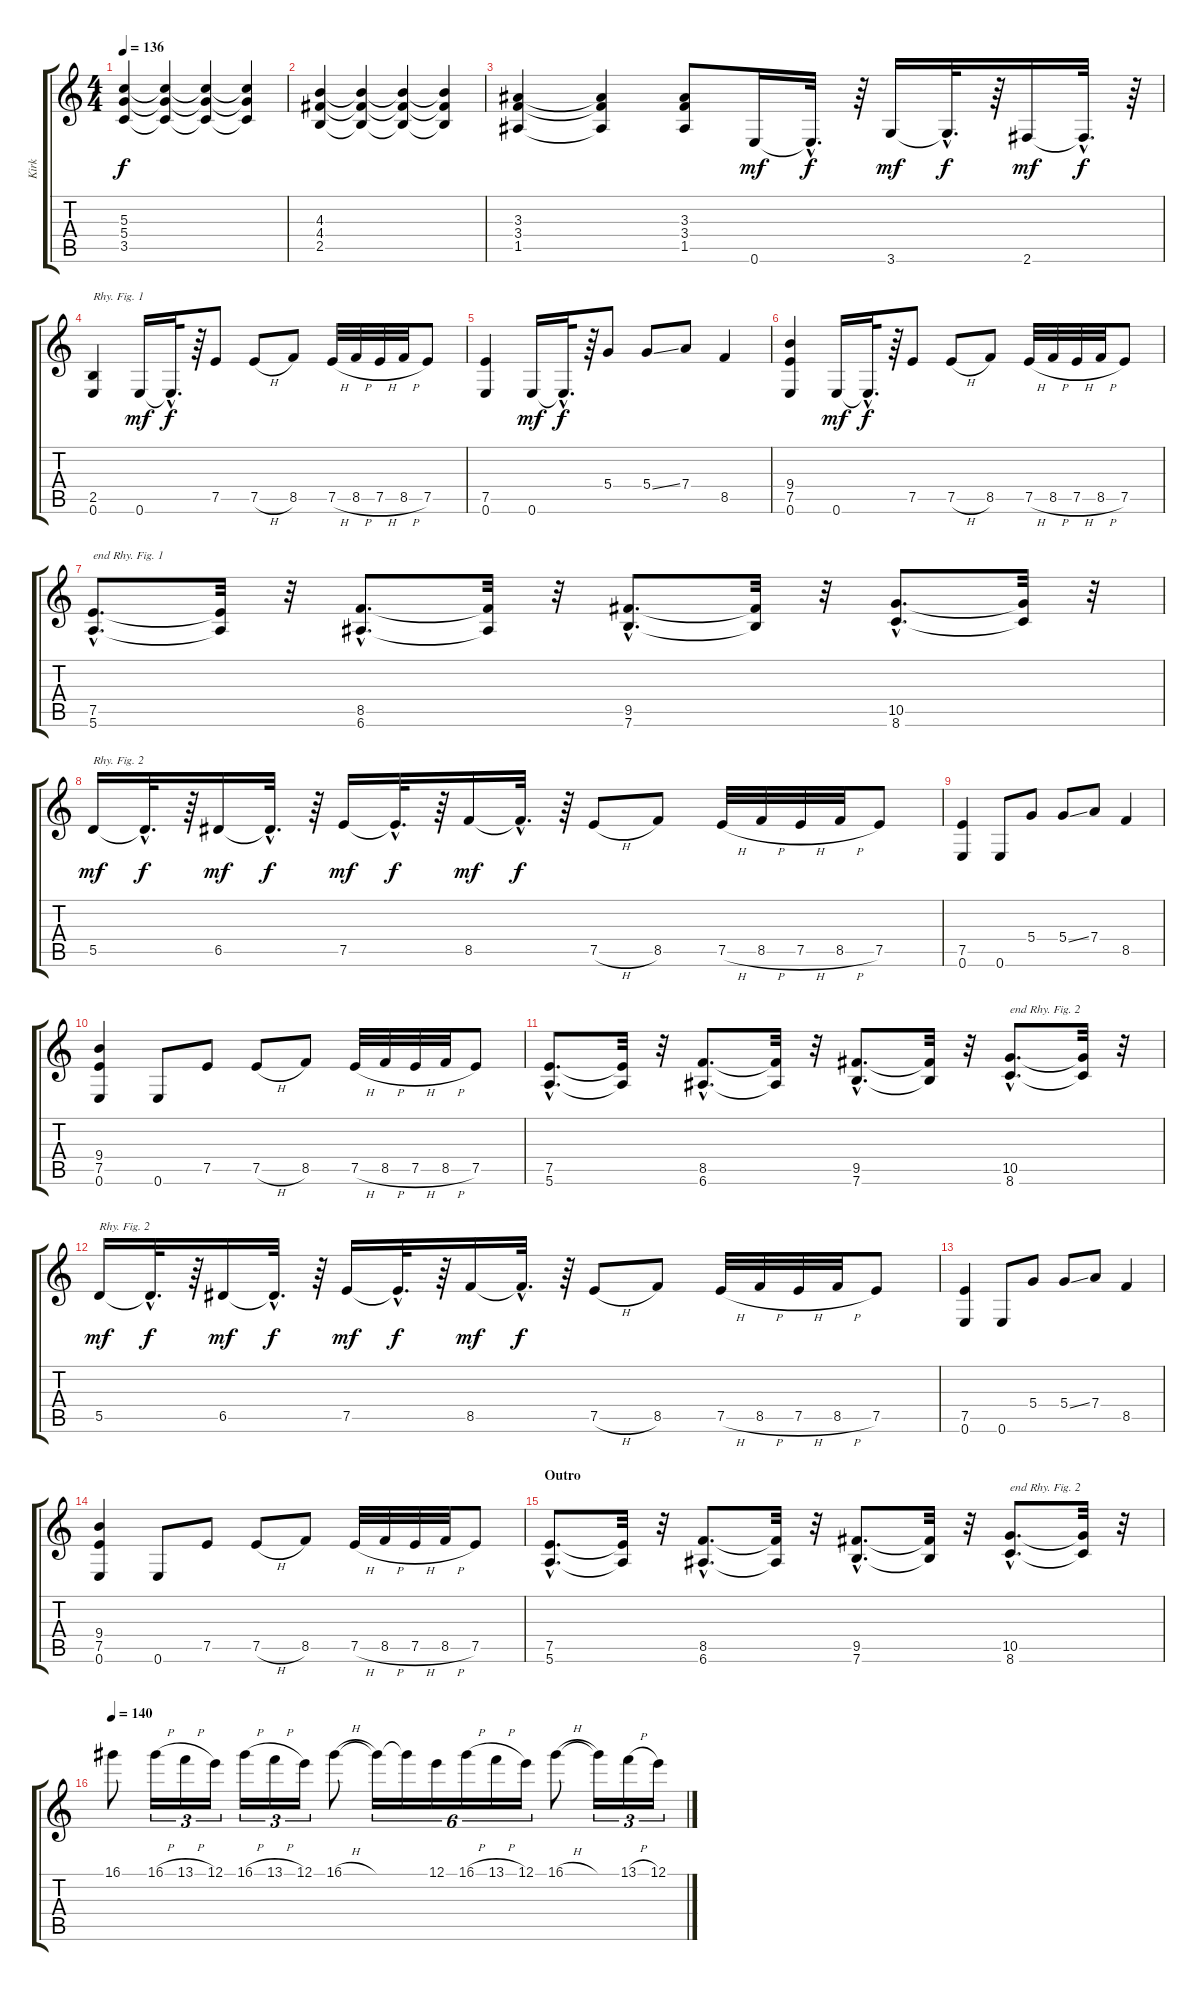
\track ("Kirk" "Kirk") {instrument distortionguitar}
\staff {score tabs}
\tuning (E4 B3 G3 D3 A2 E2) {hide}
\ts (4 4)
\tempo 136
\clef g2
\ks c
(5.3{t} 5.4{t} 3.5{t}).4{dy f} (5.3{t} 5.4{t} 3.5{t}).4 (5.3{t} 5.4{t} 3.5{t}).4 (5.3{t} 5.4{t} 3.5{t}).4 |
(4.3 4.4 2.5).4 (4.3{t} 4.4{t} 2.5{t}).4 (4.3{t} 4.4{t} 2.5{t}).4 (4.3{t} 4.4{t} 2.5{t}).4 |
(3.3 3.4 1.5).4 (3.3{t} 3.4{t} 1.5{t}).4 (3.3 3.4 1.5).8 0.6.16{dy mf} 0.6{hac t}.32{d dy f} r.64 3.6.16{dy mf} 3.6{hac t}.32{d dy f} r.64 2.6.16{dy mf} 2.6{hac t}.32{d dy f} r.64 |
(2.5 0.6).4{txt "Rhy. Fig. 1"} 0.6.16{dy mf} 0.6{hac t}.32{d dy f} r.64 7.5.8 7.5{h}.8 8.5.8 7.5{h}.32 8.5{h}.32 7.5{h}.32 8.5{h}.32 7.5.8 |
(7.5 0.6).4 0.6.16{dy mf} 0.6{hac t}.32{d dy f} r.64 5.4.8 5.4{ss}.8 7.4.8 8.5.4 |
(9.4 7.5 0.6).4 0.6.16{dy mf} 0.6{hac t}.32{d dy f} r.64 7.5.8 7.5{h}.8 8.5.8 7.5{h}.32 8.5{h}.32 7.5{h}.32 8.5{h}.32 7.5.8 |
(7.5{hac} 5.6{hac}).8{d txt "end Rhy. Fig. 1"} (7.5{t} 5.6{t}).32 r.32 (8.5{hac} 6.6{hac}).8{d} (8.5{t} 6.6{t}).32 r.32 (9.5{hac} 7.6{hac}).8{d} (9.5{t} 7.6{t}).32 r.32 (10.5{hac} 8.6{hac}).8{d} (10.5{t} 8.6{t}).32 r.32 |
5.5.16{txt "Rhy. Fig. 2" dy mf} 5.5{hac t}.32{d dy f} r.64 6.5.16{dy mf} 6.5{hac t}.32{d dy f} r.64 7.5.16{dy mf} 7.5{hac t}.32{d dy f} r.64 8.5.16{dy mf} 8.5{hac t}.32{d dy f} r.64 7.5{h}.8 8.5.8 7.5{h}.32 8.5{h}.32 7.5{h}.32 8.5{h}.32 7.5.8 |
(7.5 0.6).4 0.6.8 5.4.8 5.4{ss}.8 7.4.8 8.5.4 |
(9.4 7.5 0.6).4 0.6.8 7.5.8 7.5{h}.8 8.5.8 7.5{h}.32 8.5{h}.32 7.5{h}.32 8.5{h}.32 7.5.8 |
(7.5{hac} 5.6{hac}).8{d} (7.5{t} 5.6{t}).32 r.32 (8.5{hac} 6.6{hac}).8{d} (8.5{t} 6.6{t}).32 r.32 (9.5{hac} 7.6{hac}).8{d} (9.5{t} 7.6{t}).32 r.32 (10.5{hac} 8.6{hac}).8{d txt "end Rhy. Fig. 2"} (10.5{t} 8.6{t}).32 r.32 |
5.5.16{txt "Rhy. Fig. 2" dy mf} 5.5{hac t}.32{d dy f} r.64 6.5.16{dy mf} 6.5{hac t}.32{d dy f} r.64 7.5.16{dy mf} 7.5{hac t}.32{d dy f} r.64 8.5.16{dy mf} 8.5{hac t}.32{d dy f} r.64 7.5{h}.8 8.5.8 7.5{h}.32 8.5{h}.32 7.5{h}.32 8.5{h}.32 7.5.8 |
(7.5 0.6).4 0.6.8 5.4.8 5.4{ss}.8 7.4.8 8.5.4 |
(9.4 7.5 0.6).4 0.6.8 7.5.8 7.5{h}.8 8.5.8 7.5{h}.32 8.5{h}.32 7.5{h}.32 8.5{h}.32 7.5.8 |
\section ("" "Outro")
(7.5{hac} 5.6{hac}).8{d} (7.5{t} 5.6{t}).32 r.32 (8.5{hac} 6.6{hac}).8{d} (8.5{t} 6.6{t}).32 r.32 (9.5{hac} 7.6{hac}).8{d} (9.5{t} 7.6{t}).32 r.32 (10.5{hac} 8.6{hac}).8{d txt "end Rhy. Fig. 2"} (10.5{t} 8.6{t}).32 r.32 |
\tempo 140
16.1.8{volume 16} 16.1{h}.16{tu (3 2)} 13.1{h}.16{tu (3 2)} 12.1.16{tu (3 2)} 16.1{h}.16{tu (3 2)} 13.1{h}.16{tu (3 2)} 12.1.16{tu (3 2)} 16.1{h}.8 16.1{t}.16{tu (6 4)} 16.1{t}.16{tu (6 4)} 12.1.16{tu (6 4)} 16.1{h}.16{tu (6 4)} 13.1{h}.16{tu (6 4)} 12.1.16{tu (6 4)} 16.1{h}.8 16.1{t}.16{tu (3 2)} 13.1{h}.16{tu (3 2)} 12.1.16{tu (3 2)}
